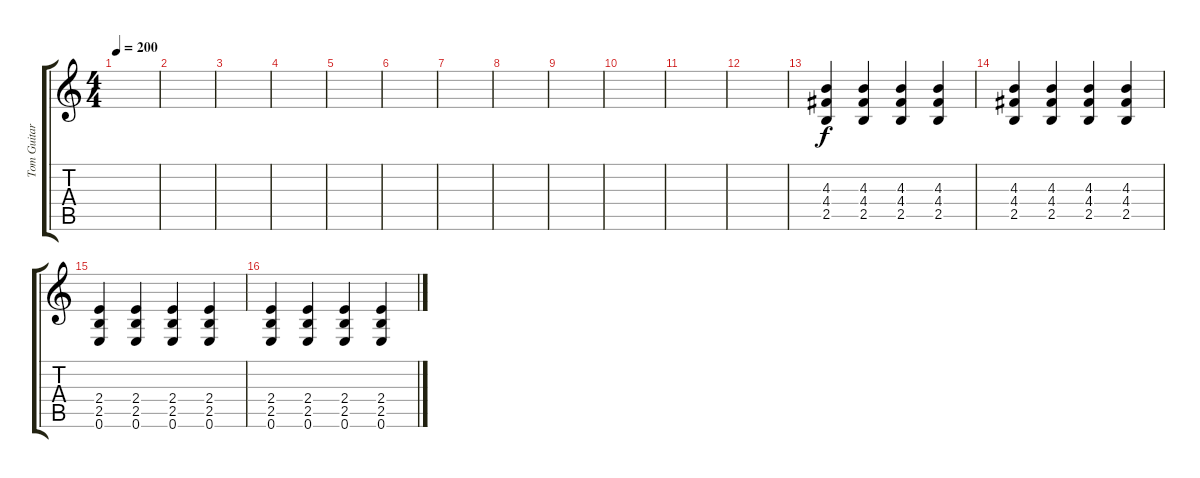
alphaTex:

\track ("Tom Guitar 2" "Tom Guitar") {instrument distortionguitar}
\staff {score tabs}
\tuning (E4 B3 G3 D3 A2 E2) {hide}
\ts (4 4)
\tempo 200
\clef g2
\ks c
|
|
|
|
|
|
|
|
|
|
|
|
(4.3 4.4 2.5).4 (4.3 4.4 2.5).4 (4.3 4.4 2.5).4 (4.3 4.4 2.5).4 |
(4.3 4.4 2.5).4 (4.3 4.4 2.5).4 (4.3 4.4 2.5).4 (4.3 4.4 2.5).4 |
(2.4 2.5 0.6).4 (2.4 2.5 0.6).4 (2.4 2.5 0.6).4 (2.4 2.5 0.6).4 |
(2.4 2.5 0.6).4 (2.4 2.5 0.6).4 (2.4 2.5 0.6).4 (2.4 2.5 0.6).4
